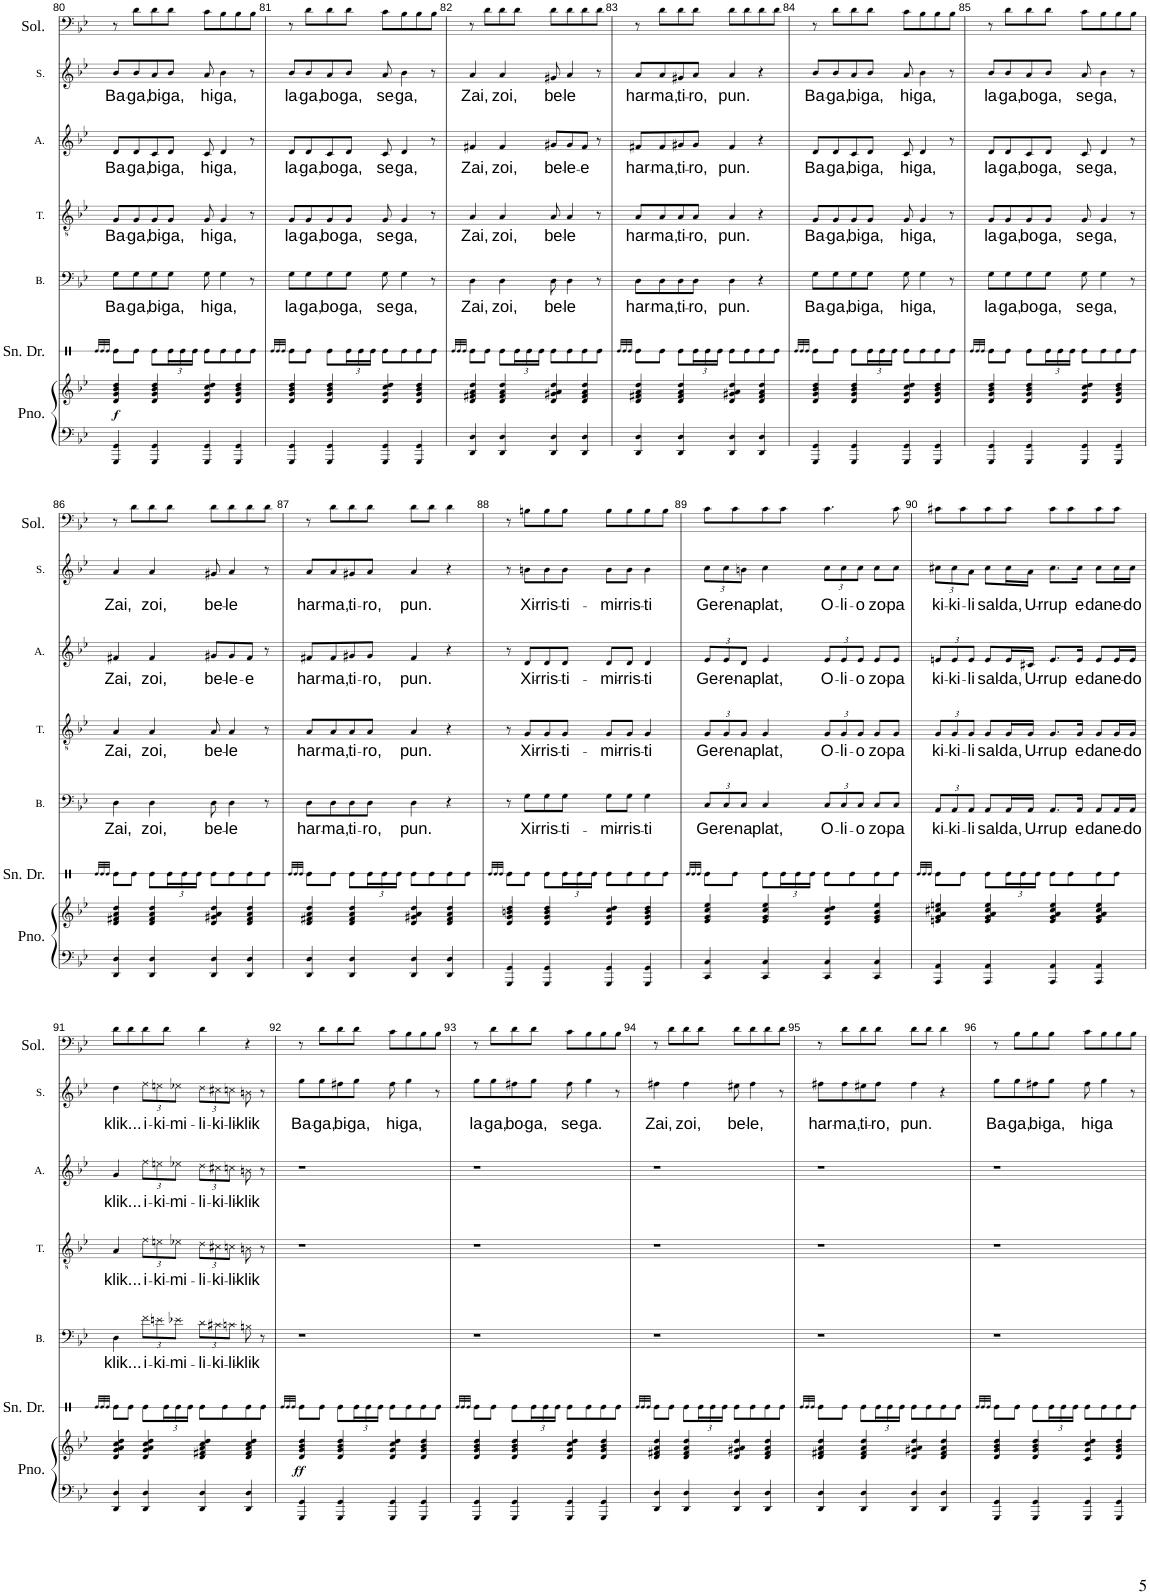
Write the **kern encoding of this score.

**kern	**kern	**dynam	**kern	**kern	**text	**kern	**text	**kern	**text	**kern	**text	**kern
*part7	*part7	*part7	*part6	*part5	*part5	*part4	*part4	*part3	*part3	*part2	*part2	*part1
*staff8	*staff7	*staff7/8	*staff6	*staff5	*staff5	*staff4	*staff4	*staff3	*staff3	*staff2	*staff2	*staff1
*I"Piano	*	*	*I"Snare Drum	*I"Basse	*	*I"Tenor	*	*I"Alto	*	*I"Soprano	*	*I"Solo
*I'Pno.	*	*	*I'Sn. Dr.	*I'B.	*	*I'T.	*	*I'A.	*	*I'S.	*	*I'Sol.
!!LO:PB:g=z
*clefF4	*clefG2	*	*clefX	*clefF4	*	*clefGv2	*	*clefG2	*	*clefG2	*	*clefF4
*k[b-e-]	*k[b-e-]	*	*k[b-e-]	*k[b-e-]	*	*k[b-e-]	*	*k[b-e-]	*	*k[b-e-]	*	*k[b-e-]
*M4/4	*M4/4	*	*M4/4	*M4/4	*	*M4/4	*	*M4/4	*	*M4/4	*	*M4/4
=80	=80	=80	=80	=80	=80	=80	=80	=80	=80	=80	=80	=80
.	.	.	32qRe/LLL	.	.	.	.	.	.	.	.	.
.	.	.	32qRe/	.	.	.	.	.	.	.	.	.
.	.	.	32qRe/JJJ	.	.	.	.	.	.	.	.	.
!	!	!LO:DY:a=2	!	!	!LO:LY:b	!	!LO:LY:b	!	!LO:LY:b	!	!LO:LY:b	!
4GGG/ 4GG/	4d/ 4g/ 4b-/ 4dd/	f	8Re\L	8G\L	Ba-	8G/L	Ba-	8d/L	Ba-	8b-/L	Ba-	8r
!	!	!	!	!	!LO:LY:b	!	!LO:LY:b	!	!LO:LY:b	!	!LO:LY:b	!
.	.	.	8Re\J	8G\	-ga,	8G/	-ga,	8d/	-ga,	8b-/	-ga,	8d\L
!	!	!	!	!	!LO:LY:b	!	!LO:LY:b	!	!LO:LY:b	!	!LO:LY:b	!
4GGG/ 4GG/	4d/ 4g/ 4b-/ 4dd/	.	8Re\L	8G\	bi-	8G/	bi-	8c/	bi-	8a/	bi-	8d\
*	*	*	*Xbrackettup	*	*	*	*	*	*	*	*	*
!	!	!	!	!	!LO:LY:b	!	!LO:LY:b	!	!LO:LY:b	!	!LO:LY:b	!
.	.	.	24Re\L	8G\J	-ga,	8G/J	-ga,	8d/J	-ga,	8b-/J	-ga,	8d\J
.	.	.	24Re\	.	.	.	.	.	.	.	.	.
.	.	.	24Re\JJ	.	.	.	.	.	.	.	.	.
!	!	!	!	!	!LO:LY:b	!	!LO:LY:b	!	!LO:LY:b	!	!LO:LY:b	!
4GGG/ 4GG/	4d/ 4g/ 4cc/ 4dd/	.	8Re\L	8G\	hi-	8G/	hi-	8c/	hi-	8a/	hi-	8c\L
!	!	!	!	!	!LO:LY:b	!	!LO:LY:b	!	!LO:LY:b	!	!LO:LY:b	!
.	.	.	8Re\	4G\	-ga,	4G/	-ga,	4d/	-ga,	4b-\	-ga,	8B-\
4GGG/ 4GG/	4d/ 4g/ 4b-/ 4dd/	.	8Re\	.	.	.	.	.	.	.	.	8B-\
.	.	.	8Re\J	8r	.	8r	.	8r	.	8r	.	8B-\J
=81	=81	=81	=81	=81	=81	=81	=81	=81	=81	=81	=81	=81
.	.	.	32qRe/LLL	.	.	.	.	.	.	.	.	.
.	.	.	32qRe/	.	.	.	.	.	.	.	.	.
.	.	.	32qRe/JJJ	.	.	.	.	.	.	.	.	.
!	!	!	!	!	!LO:LY:b	!	!LO:LY:b	!	!LO:LY:b	!	!LO:LY:b	!
4GGG/ 4GG/	4d/ 4g/ 4b-/ 4dd/	.	8Re\L	8G\L	la-	8G/L	la-	8d/L	la-	8b-/L	la-	8r
!	!	!	!	!	!LO:LY:b	!	!LO:LY:b	!	!LO:LY:b	!	!LO:LY:b	!
.	.	.	8Re\J	8G\	-ga,	8G/	-ga,	8d/	-ga,	8b-/	-ga,	8d\L
!	!	!	!	!	!LO:LY:b	!	!LO:LY:b	!	!LO:LY:b	!	!LO:LY:b	!
4GGG/ 4GG/	4d/ 4g/ 4b-/ 4dd/	.	8Re\L	8G\	bo-	8G/	bo-	8c/	bo-	8a/	bo-	8d\
!	!	!	!	!	!LO:LY:b	!	!LO:LY:b	!	!LO:LY:b	!	!LO:LY:b	!
.	.	.	24Re\L	8G\J	-ga,	8G/J	-ga,	8d/J	-ga,	8b-/J	-ga,	8d\J
.	.	.	24Re\	.	.	.	.	.	.	.	.	.
.	.	.	24Re\JJ	.	.	.	.	.	.	.	.	.
!	!	!	!	!	!LO:LY:b	!	!LO:LY:b	!	!LO:LY:b	!	!LO:LY:b	!
4GGG/ 4GG/	4d/ 4g/ 4cc/ 4dd/	.	8Re\L	8G\	se-	8G/	se-	8c/	se-	8a/	se-	8c\L
!	!	!	!	!	!LO:LY:b	!	!LO:LY:b	!	!LO:LY:b	!	!LO:LY:b	!
.	.	.	8Re\	4G\	-ga,	4G/	-ga,	4d/	-ga,	4b-\	-ga,	8B-\
4GGG/ 4GG/	4d/ 4g/ 4b-/ 4dd/	.	8Re\	.	.	.	.	.	.	.	.	8B-\
.	.	.	8Re\J	8r	.	8r	.	8r	.	8r	.	8B-\J
=82	=82	=82	=82	=82	=82	=82	=82	=82	=82	=82	=82	=82
.	.	.	32qRe/LLL	.	.	.	.	.	.	.	.	.
.	.	.	32qRe/	.	.	.	.	.	.	.	.	.
.	.	.	32qRe/JJJ	.	.	.	.	.	.	.	.	.
!	!	!	!	!	!LO:LY:b	!	!LO:LY:b	!	!LO:LY:b	!	!LO:LY:b	!
4DD/ 4D/	4d/ 4f#X/ 4a/ 4dd/	.	8Re\L	4D\	Zai,	4A/	Zai,	4f#X/	Zai,	4a/	Zai,	8r
.	.	.	8Re\J	.	.	.	.	.	.	.	.	8d\L
!	!	!	!	!	!LO:LY:b	!	!LO:LY:b	!	!LO:LY:b	!	!LO:LY:b	!
4DD/ 4D/	4d/ 4f#/ 4a/ 4dd/	.	8Re\L	4D\	zoi,	4A/	zoi,	4f#/	zoi,	4a/	zoi,	8d\
.	.	.	24Re\L	.	.	.	.	.	.	.	.	8d\J
.	.	.	24Re\	.	.	.	.	.	.	.	.	.
.	.	.	24Re\JJ	.	.	.	.	.	.	.	.	.
!	!	!	!	!	!LO:LY:b	!	!LO:LY:b	!	!LO:LY:b	!	!LO:LY:b	!
4DD/ 4D/	4d/ 4g#X/ 4a/ 4dd/	.	8Re\L	8D\	be-	8A/	be-	8g#X/L	be-	8g#X/	be-	8d\L
!	!	!	!	!	!LO:LY:b	!	!LO:LY:b	!	!LO:LY:b	!	!LO:LY:b	!
.	.	.	8Re\	4D\	-le	4A/	-le	8g#/	-le-	4a/	-le	8d\
!	!	!	!	!	!	!	!	!	!LO:LY:b	!	!	!
4DD/ 4D/	4d/ 4f#/ 4a/ 4dd/	.	8Re\	.	.	.	.	8f#/J	-e	.	.	8d\
.	.	.	8Re\J	8r	.	8r	.	8r	.	8r	.	8d\J
=83	=83	=83	=83	=83	=83	=83	=83	=83	=83	=83	=83	=83
.	.	.	32qRe/LLL	.	.	.	.	.	.	.	.	.
.	.	.	32qRe/	.	.	.	.	.	.	.	.	.
.	.	.	32qRe/JJJ	.	.	.	.	.	.	.	.	.
!	!	!	!	!	!LO:LY:b	!	!LO:LY:b	!	!LO:LY:b	!	!LO:LY:b	!
4DD/ 4D/	4d/ 4f#X/ 4a/ 4dd/	.	8Re\L	8D\L	har-	8A/L	har-	8f#X/L	har-	8a/L	har-	8r
!	!	!	!	!	!LO:LY:b	!	!LO:LY:b	!	!LO:LY:b	!	!LO:LY:b	!
.	.	.	8Re\J	8D\	-ma,	8A/	-ma,	8f#/	-ma,	8a/	-ma,	8d\L
!	!	!	!	!	!LO:LY:b	!	!LO:LY:b	!	!LO:LY:b	!	!LO:LY:b	!
4DD/ 4D/	4d/ 4f#/ 4a/ 4dd/	.	8Re\L	8D\	ti-	8A/	ti-	8g#X/	ti-	8g#X/	ti-	8d\
!	!	!	!	!	!LO:LY:b	!	!LO:LY:b	!	!LO:LY:b	!	!LO:LY:b	!
.	.	.	24Re\L	8D\J	-ro,	8A/J	-ro,	8g#/J	-ro,	8a/J	-ro,	8d\J
.	.	.	24Re\	.	.	.	.	.	.	.	.	.
.	.	.	24Re\JJ	.	.	.	.	.	.	.	.	.
!	!	!	!	!	!LO:LY:b	!	!LO:LY:b	!	!LO:LY:b	!	!LO:LY:b	!
4DD/ 4D/	4d/ 4g#X/ 4a/ 4dd/	.	8Re\L	4D\	pun.	4A/	pun.	4f#/	pun.	4a/	pun.	8d\L
.	.	.	8Re\	.	.	.	.	.	.	.	.	8d\
4DD/ 4D/	4d/ 4f#/ 4a/ 4dd/	.	8Re\	4r	.	4r	.	4r	.	4r	.	8d\
.	.	.	8Re\J	.	.	.	.	.	.	.	.	8d\J
=84	=84	=84	=84	=84	=84	=84	=84	=84	=84	=84	=84	=84
.	.	.	32qRe/LLL	.	.	.	.	.	.	.	.	.
.	.	.	32qRe/	.	.	.	.	.	.	.	.	.
.	.	.	32qRe/JJJ	.	.	.	.	.	.	.	.	.
!	!	!	!	!	!LO:LY:b	!	!LO:LY:b	!	!LO:LY:b	!	!LO:LY:b	!
4GGG/ 4GG/	4d/ 4g/ 4b-/ 4dd/	.	8Re\L	8G\L	Ba-	8G/L	Ba-	8d/L	Ba-	8b-/L	Ba-	8r
!	!	!	!	!	!LO:LY:b	!	!LO:LY:b	!	!LO:LY:b	!	!LO:LY:b	!
.	.	.	8Re\J	8G\	-ga,	8G/	-ga,	8d/	-ga,	8b-/	-ga,	8d\L
!	!	!	!	!	!LO:LY:b	!	!LO:LY:b	!	!LO:LY:b	!	!LO:LY:b	!
4GGG/ 4GG/	4d/ 4g/ 4b-/ 4dd/	.	8Re\L	8G\	bi-	8G/	bi-	8c/	bi-	8a/	bi-	8d\
!	!	!	!	!	!LO:LY:b	!	!LO:LY:b	!	!LO:LY:b	!	!LO:LY:b	!
.	.	.	24Re\L	8G\J	-ga,	8G/J	-ga,	8d/J	-ga,	8b-/J	-ga,	8d\J
.	.	.	24Re\	.	.	.	.	.	.	.	.	.
.	.	.	24Re\JJ	.	.	.	.	.	.	.	.	.
!	!	!	!	!	!LO:LY:b	!	!LO:LY:b	!	!LO:LY:b	!	!LO:LY:b	!
4GGG/ 4GG/	4d/ 4g/ 4cc/ 4dd/	.	8Re\L	8G\	hi-	8G/	hi-	8c/	hi-	8a/	hi-	8c\L
!	!	!	!	!	!LO:LY:b	!	!LO:LY:b	!	!LO:LY:b	!	!LO:LY:b	!
.	.	.	8Re\	4G\	-ga,	4G/	-ga,	4d/	-ga,	4b-\	-ga,	8B-\
4GGG/ 4GG/	4d/ 4g/ 4b-/ 4dd/	.	8Re\	.	.	.	.	.	.	.	.	8B-\
.	.	.	8Re\J	8r	.	8r	.	8r	.	8r	.	8B-\J
=85	=85	=85	=85	=85	=85	=85	=85	=85	=85	=85	=85	=85
.	.	.	32qRe/LLL	.	.	.	.	.	.	.	.	.
.	.	.	32qRe/	.	.	.	.	.	.	.	.	.
.	.	.	32qRe/JJJ	.	.	.	.	.	.	.	.	.
!	!	!	!	!	!LO:LY:b	!	!LO:LY:b	!	!LO:LY:b	!	!LO:LY:b	!
4GGG/ 4GG/	4d/ 4g/ 4b-/ 4dd/	.	8Re\L	8G\L	la-	8G/L	la-	8d/L	la-	8b-/L	la-	8r
!	!	!	!	!	!LO:LY:b	!	!LO:LY:b	!	!LO:LY:b	!	!LO:LY:b	!
.	.	.	8Re\J	8G\	-ga,	8G/	-ga,	8d/	-ga,	8b-/	-ga,	8d\L
!	!	!	!	!	!LO:LY:b	!	!LO:LY:b	!	!LO:LY:b	!	!LO:LY:b	!
4GGG/ 4GG/	4d/ 4g/ 4b-/ 4dd/	.	8Re\L	8G\	bo-	8G/	bo-	8c/	bo-	8a/	bo-	8d\
!	!	!	!	!	!LO:LY:b	!	!LO:LY:b	!	!LO:LY:b	!	!LO:LY:b	!
.	.	.	24Re\L	8G\J	-ga,	8G/J	-ga,	8d/J	-ga,	8b-/J	-ga,	8d\J
.	.	.	24Re\	.	.	.	.	.	.	.	.	.
.	.	.	24Re\JJ	.	.	.	.	.	.	.	.	.
!	!	!	!	!	!LO:LY:b	!	!LO:LY:b	!	!LO:LY:b	!	!LO:LY:b	!
4GGG/ 4GG/	4d/ 4g/ 4cc/ 4dd/	.	8Re\L	8G\	se-	8G/	se-	8c/	se-	8a/	se-	8c\L
!	!	!	!	!	!LO:LY:b	!	!LO:LY:b	!	!LO:LY:b	!	!LO:LY:b	!
.	.	.	8Re\	4G\	-ga,	4G/	-ga,	4d/	-ga,	4b-\	-ga,	8B-\
4GGG/ 4GG/	4d/ 4g/ 4b-/ 4dd/	.	8Re\	.	.	.	.	.	.	.	.	8B-\
.	.	.	8Re\J	8r	.	8r	.	8r	.	8r	.	8B-\J
!!LO:LB:g=z
=86	=86	=86	=86	=86	=86	=86	=86	=86	=86	=86	=86	=86
.	.	.	32qRe/LLL	.	.	.	.	.	.	.	.	.
.	.	.	32qRe/	.	.	.	.	.	.	.	.	.
.	.	.	32qRe/JJJ	.	.	.	.	.	.	.	.	.
!	!	!	!	!	!LO:LY:b	!	!LO:LY:b	!	!LO:LY:b	!	!LO:LY:b	!
4DD/ 4D/	4d/ 4f#X/ 4a/ 4dd/	.	8Re\L	4D\	Zai,	4A/	Zai,	4f#X/	Zai,	4a/	Zai,	8r
.	.	.	8Re\J	.	.	.	.	.	.	.	.	8d\L
!	!	!	!	!	!LO:LY:b	!	!LO:LY:b	!	!LO:LY:b	!	!LO:LY:b	!
4DD/ 4D/	4d/ 4f#/ 4a/ 4dd/	.	8Re\L	4D\	zoi,	4A/	zoi,	4f#/	zoi,	4a/	zoi,	8d\
.	.	.	24Re\L	.	.	.	.	.	.	.	.	8d\J
.	.	.	24Re\	.	.	.	.	.	.	.	.	.
.	.	.	24Re\JJ	.	.	.	.	.	.	.	.	.
!	!	!	!	!	!LO:LY:b	!	!LO:LY:b	!	!LO:LY:b	!	!LO:LY:b	!
4DD/ 4D/	4d/ 4g#X/ 4a/ 4dd/	.	8Re\L	8D\	be-	8A/	be-	8g#X/L	be-	8g#X/	be-	8d\L
!	!	!	!	!	!LO:LY:b	!	!LO:LY:b	!	!LO:LY:b	!	!LO:LY:b	!
.	.	.	8Re\	4D\	-le	4A/	-le	8g#/	-le-	4a/	-le	8d\
!	!	!	!	!	!	!	!	!	!LO:LY:b	!	!	!
4DD/ 4D/	4d/ 4f#/ 4a/ 4dd/	.	8Re\	.	.	.	.	8f#/J	-e	.	.	8d\
.	.	.	8Re\J	8r	.	8r	.	8r	.	8r	.	8d\J
=87	=87	=87	=87	=87	=87	=87	=87	=87	=87	=87	=87	=87
.	.	.	32qRe/LLL	.	.	.	.	.	.	.	.	.
.	.	.	32qRe/	.	.	.	.	.	.	.	.	.
.	.	.	32qRe/JJJ	.	.	.	.	.	.	.	.	.
!	!	!	!	!	!LO:LY:b	!	!LO:LY:b	!	!LO:LY:b	!	!LO:LY:b	!
4DD/ 4D/	4d/ 4f#X/ 4a/ 4dd/	.	8Re\L	8D\L	har-	8A/L	har-	8f#X/L	har-	8a/L	har-	8r
!	!	!	!	!	!LO:LY:b	!	!LO:LY:b	!	!LO:LY:b	!	!LO:LY:b	!
.	.	.	8Re\J	8D\	-ma,	8A/	-ma,	8f#/	-ma,	8a/	-ma,	8d\L
!	!	!	!	!	!LO:LY:b	!	!LO:LY:b	!	!LO:LY:b	!	!LO:LY:b	!
4DD/ 4D/	4d/ 4f#/ 4a/ 4dd/	.	8Re\L	8D\	ti-	8A/	ti-	8g#X/	ti-	8g#X/	ti-	8d\
!	!	!	!	!	!LO:LY:b	!	!LO:LY:b	!	!LO:LY:b	!	!LO:LY:b	!
.	.	.	24Re\L	8D\J	-ro,	8A/J	-ro,	8g#/J	-ro,	8a/J	-ro,	8d\J
.	.	.	24Re\	.	.	.	.	.	.	.	.	.
.	.	.	24Re\JJ	.	.	.	.	.	.	.	.	.
!	!	!	!	!	!LO:LY:b	!	!LO:LY:b	!	!LO:LY:b	!	!LO:LY:b	!
4DD/ 4D/	4d/ 4g#X/ 4a/ 4dd/	.	8Re\L	4D\	pun.	4A/	pun.	4f#/	pun.	4a/	pun.	8d\L
.	.	.	8Re\	.	.	.	.	.	.	.	.	8d\J
4DD/ 4D/	4d/ 4f#/ 4a/ 4dd/	.	8Re\	4r	.	4r	.	4r	.	4r	.	4d\
.	.	.	8Re\J	.	.	.	.	.	.	.	.	.
=88	=88	=88	=88	=88	=88	=88	=88	=88	=88	=88	=88	=88
.	.	.	32qRe/LLL	.	.	.	.	.	.	.	.	.
.	.	.	32qRe/	.	.	.	.	.	.	.	.	.
.	.	.	32qRe/JJJ	.	.	.	.	.	.	.	.	.
4GGG/ 4GG/	4d/ 4g/ 4bn/ 4dd/	.	8Re\L	8r	.	8r	.	8r	.	8r	.	8r
!	!	!	!	!	!LO:LY:b	!	!LO:LY:b	!	!LO:LY:b	!	!LO:LY:b	!
.	.	.	8Re\J	8G\L	Xi-	8G/L	Xi-	8d/L	Xi-	8bn\L	Xi-	8Bn\L
!	!	!	!	!	!LO:LY:b	!	!LO:LY:b	!	!LO:LY:b	!	!LO:LY:b	!
4GGG/ 4GG/	4d/ 4g/ 4b/ 4dd/	.	8Re\L	8G\	-rris-	8G/	-rris-	8d/	-rris-	8b\	-rris-	8B\
!	!	!	!	!	!LO:LY:b	!	!LO:LY:b	!	!LO:LY:b	!	!LO:LY:b	!
.	.	.	24Re\L	8G\J	-ti-	8G/J	-ti-	8d/J	-ti-	8b\J	-ti-	8B\J
.	.	.	24Re\	.	.	.	.	.	.	.	.	.
.	.	.	24Re\JJ	.	.	.	.	.	.	.	.	.
!	!	!	!	!	!LO:LY:b	!	!LO:LY:b	!	!LO:LY:b	!	!LO:LY:b	!
4GGG/ 4GG/	4d/ 4g/ 4cc/ 4dd/	.	8Re\L	8G\L	-mi-	8G/L	-mi-	8d/L	-mi-	8b\L	-mi-	8B\L
!	!	!	!	!	!LO:LY:b	!	!LO:LY:b	!	!LO:LY:b	!	!LO:LY:b	!
.	.	.	8Re\	8G\J	-rris-	8G/J	-rris-	8d/J	-rris-	8b\J	-rris-	8B\
!	!	!	!	!	!LO:LY:b	!	!LO:LY:b	!	!LO:LY:b	!	!LO:LY:b	!
4GGG/ 4GG/	4d/ 4g/ 4b/ 4dd/	.	8Re\	4G\	-ti	4G/	-ti	4d/	-ti	4b\	-ti	8B\
.	.	.	8Re\J	.	.	.	.	.	.	.	.	8B\J
=89	=89	=89	=89	=89	=89	=89	=89	=89	=89	=89	=89	=89
.	.	.	32qRe/LLL	.	.	.	.	.	.	.	.	.
.	.	.	32qRe/	.	.	.	.	.	.	.	.	.
.	.	.	32qRe/JJJ	.	.	.	.	.	.	.	.	.
*	*	*	*	*Xbrackettup	*	*	*	*	*	*	*	*
!	!	!	!	!	!LO:LY:b	!	!	!	!	!	!	!
*	*	*	*	*	*	*Xbrackettup	*	*	*	*	*	*
!	!	!	!	!	!	!	!LO:LY:b	!	!	!	!	!
*	*	*	*	*	*	*	*	*Xbrackettup	*	*	*	*
!	!	!	!	!	!	!	!	!	!LO:LY:b	!	!	!
*	*	*	*	*	*	*	*	*	*	*Xbrackettup	*	*
!	!	!	!	!	!	!	!	!	!	!	!LO:LY:b	!
4CC/ 4C/	4e-/ 4g/ 4cc/ 4ee-/	.	8Re\L	12C/L	Ge-	12G/L	Ge-	12e-/L	Ge-	12cc\L	Ge-	8c\L
!	!	!	!	!	!LO:LY:b	!	!LO:LY:b	!	!LO:LY:b	!	!LO:LY:b	!
.	.	.	.	12C/	-re-	12G/	-re-	12e-/	-re-	12cc\	-re-	.
.	.	.	8Re\J	.	.	.	.	.	.	.	.	8c\
!	!	!	!	!	!LO:LY:b	!	!LO:LY:b	!	!LO:LY:b	!	!LO:LY:b	!
.	.	.	.	12C/J	-na	12G/J	-na	12d/J	-na	12bn\J	-na	.
!	!	!	!	!	!LO:LY:b	!	!LO:LY:b	!	!LO:LY:b	!	!LO:LY:b	!
4CC/ 4C/	4e-/ 4g/ 4cc/ 4ee-/	.	8Re\L	4C/	plat,	4G/	plat,	4e-/	plat,	4cc\	plat,	8c\
.	.	.	24Re\L	.	.	.	.	.	.	.	.	8c\J
.	.	.	24Re\	.	.	.	.	.	.	.	.	.
.	.	.	24Re\JJ	.	.	.	.	.	.	.	.	.
!	!	!	!	!	!LO:LY:b	!	!LO:LY:b	!	!LO:LY:b	!	!LO:LY:b	!
4CC/ 4C/	4d/ 4g/ 4cc/ 4dd/	.	8Re\L	12C/L	O-	12G/L	O-	12e-/L	O-	12cc\L	O-	4.c\
!	!	!	!	!	!LO:LY:b	!	!LO:LY:b	!	!LO:LY:b	!	!LO:LY:b	!
.	.	.	.	12C/	-li-	12G/	-li-	12e-/	-li-	12cc\	-li-	.
.	.	.	8Re\	.	.	.	.	.	.	.	.	.
!	!	!	!	!	!LO:LY:b	!	!LO:LY:b	!	!LO:LY:b	!	!LO:LY:b	!
.	.	.	.	12C/J	-o	12G/J	-o	12e-/J	-o	12cc\J	-o	.
!	!	!	!	!	!LO:LY:b	!	!LO:LY:b	!	!LO:LY:b	!	!LO:LY:b	!
4CC/ 4C/	4e-/ 4g/ 4b-/ 4ee-/	.	8Re\	8C/L	zo-	8G/L	zo-	8e-/L	zo-	8cc\L	zo-	.
!	!	!	!	!	!LO:LY:b	!	!LO:LY:b	!	!LO:LY:b	!	!LO:LY:b	!
.	.	.	8Re\J	8C/J	-pa	8G/J	-pa	8e-/J	-pa	8cc\J	-pa	8c\
=90	=90	=90	=90	=90	=90	=90	=90	=90	=90	=90	=90	=90
.	.	.	32qRe/LLL	.	.	.	.	.	.	.	.	.
.	.	.	32qRe/	.	.	.	.	.	.	.	.	.
.	.	.	32qRe/JJJ	.	.	.	.	.	.	.	.	.
!	!	!	!	!	!LO:LY:b	!	!LO:LY:b	!	!LO:LY:b	!	!LO:LY:b	!
4AAA/ 4AA/	4en/ 4g/ 4a/ 4cc#X/ 4een/	.	8Re\L	12AA/L	-ki-	12G/L	-ki-	12en/L	-ki-	12cc#X\L	-ki-	8c#X\L
!	!	!	!	!	!LO:LY:b	!	!LO:LY:b	!	!LO:LY:b	!	!LO:LY:b	!
.	.	.	.	12AA/	-ki-	12G/	-ki-	12e/	-ki-	12cc#\	-ki-	.
.	.	.	8Re\J	.	.	.	.	.	.	.	.	8c#\
!	!	!	!	!	!LO:LY:b	!	!LO:LY:b	!	!LO:LY:b	!	!LO:LY:b	!
.	.	.	.	12AA/J	-li	12G/J	-li	12e/J	-li	12a\J	-li	.
!	!	!	!	!	!LO:LY:b	!	!LO:LY:b	!	!LO:LY:b	!	!LO:LY:b	!
4AAA/ 4AA/	4e/ 4g/ 4a/ 4cc#/ 4ee/	.	8Re\L	8AA/L	sal-	8G/L	sal-	8e/L	sal-	8cc#\L	sal-	8c#\
!	!	!	!	!	!LO:LY:b	!	!LO:LY:b	!	!LO:LY:b	!	!LO:LY:b	!
.	.	.	24Re\L	16AA/L	-da,	16G/L	-da,	16e/L	-da,	16cc#\L	-da,	8c#\J
.	.	.	24Re\	.	.	.	.	.	.	.	.	.
!	!	!	!	!	!LO:LY:b	!	!LO:LY:b	!	!LO:LY:b	!	!LO:LY:b	!
.	.	.	.	16AA/JJ	U-	16G/JJ	U-	16c#X/JJ	U-	16a\JJ	U-	.
.	.	.	24Re\JJ	.	.	.	.	.	.	.	.	.
!	!	!	!	!	!LO:LY:b	!	!LO:LY:b	!	!LO:LY:b	!	!LO:LY:b	!
4AAA/ 4AA/	4e/ 4g/ 4a/ 4cc#/ 4ee/	.	8Re\L	8.AA/L	-rrup	8.G/L	-rrup	8.e/L	-rrup	8.cc#\L	-rrup	8c#\L
.	.	.	8Re\	.	.	.	.	.	.	.	.	8c#\
!	!	!	!	!	!LO:LY:b	!	!LO:LY:b	!	!LO:LY:b	!	!LO:LY:b	!
.	.	.	.	16AA/Jk	e-	16G/Jk	e-	16e/Jk	e-	16cc#\Jk	e-	.
!	!	!	!	!	!LO:LY:b	!	!LO:LY:b	!	!LO:LY:b	!	!LO:LY:b	!
4AAA/ 4AA/	4e/ 4g/ 4a/ 4cc#/ 4ee/	.	8Re\	8AA/L	-dan	8G/L	-dan	8e/L	-dan	8cc#\L	-dan	8c#\
!	!	!	!	!	!LO:LY:b	!	!LO:LY:b	!	!LO:LY:b	!	!LO:LY:b	!
.	.	.	8Re\J	16AA/L	e-	16G/L	e-	16e/L	e-	16cc#\L	e-	8c#\J
!	!	!	!	!	!LO:LY:b	!	!LO:LY:b	!	!LO:LY:b	!	!LO:LY:b	!
.	.	.	.	16AA/JJ	-do	16G/JJ	-do	16e/JJ	-do	16cc#\JJ	-do	.
!!LO:LB:g=z
=91	=91	=91	=91	=91	=91	=91	=91	=91	=91	=91	=91	=91
.	.	.	32qRe/LLL	.	.	.	.	.	.	.	.	.
.	.	.	32qRe/	.	.	.	.	.	.	.	.	.
.	.	.	32qRe/JJJ	.	.	.	.	.	.	.	.	.
!	!	!	!	!	!LO:LY:b	!	!LO:LY:b	!	!LO:LY:b	!	!LO:LY:b	!
4DD/ 4D/	4d/ 4g/ 4a/ 4cc/ 4dd/	.	8Re\L	4D\	klik...	4A/	klik...	4g/	klik...	4dd\	klik...	8d\L
.	.	.	8Re\J	.	.	.	.	.	.	.	.	8d\
!	!	!	!	!	!LO:LY:b	!	!LO:LY:b	!	!LO:LY:b	!	!LO:LY:b	!
4DD/ 4D/	4d/ 4g/ 4a/ 4cc/ 4dd/	.	8Re\L	12f\L	i-	12f\L	i-	12ff\L	i-	12ff\L	i-	8d\
!	!	!	!	!	!LO:LY:b	!	!LO:LY:b	!	!LO:LY:b	!	!LO:LY:b	!
.	.	.	.	12en\	-ki-	12en\	-ki-	12een\	-ki-	12een\	-ki-	.
.	.	.	24Re\L	.	.	.	.	.	.	.	.	8d\J
!	!	!	!	!	!LO:LY:b	!	!LO:LY:b	!	!LO:LY:b	!	!LO:LY:b	!
.	.	.	24Re\	12e-X\J	-mi-	12e-X\J	-mi-	12ee-X\J	-mi-	12ee-X\J	-mi-	.
.	.	.	24Re\JJ	.	.	.	.	.	.	.	.	.
!	!	!	!	!	!LO:LY:b	!	!LO:LY:b	!	!LO:LY:b	!	!LO:LY:b	!
4DD/ 4D/	4d/ 4f#X/ 4a/ 4cc/ 4dd/	.	8Re\L	12d\L	-li-	12d\L	-li-	12dd\L	-li-	12dd\L	-li-	4d\
!	!	!	!	!	!LO:LY:b	!	!LO:LY:b	!	!LO:LY:b	!	!LO:LY:b	!
.	.	.	.	12c#X\	-ki-	12c#X\	-ki-	12cc#X\	-ki-	12cc#X\	-ki-	.
.	.	.	8Re\	.	.	.	.	.	.	.	.	.
!	!	!	!	!	!LO:LY:b	!	!LO:LY:b	!	!LO:LY:b	!	!LO:LY:b	!
.	.	.	.	12cn\J	-li-	12cn\J	-li-	12ccn\J	-li-	12ccn\J	-li-	.
!	!	!	!	!	!LO:LY:b	!	!LO:LY:b	!	!LO:LY:b	!	!LO:LY:b	!
4DD/ 4D/	4d/ 4f#/ 4a/ 4cc/ 4dd/	.	8Re\	8Bn\	-klik	8Bn\	-klik	8bn\	-klik	8bn\	-klik	4r
.	.	.	8Re\J	8r	.	8r	.	8r	.	8r	.	.
=92	=92	=92	=92	=92	=92	=92	=92	=92	=92	=92	=92	=92
.	.	.	32qRe/LLL	.	.	.	.	.	.	.	.	.
.	.	.	32qRe/	.	.	.	.	.	.	.	.	.
.	.	.	32qRe/JJJ	.	.	.	.	.	.	.	.	.
!	!	!LO:DY:a=2	!	!	!	!	!	!	!	!	!LO:LY:b	!
4GGG/ 4GG/	4d/ 4g/ 4b-/ 4dd/	ff	8Re\L	1r	.	1r	.	1r	.	8gg\L	Ba-	8r
!	!	!	!	!	!	!	!	!	!	!	!LO:LY:b	!
.	.	.	8Re\J	.	.	.	.	.	.	8gg\	-ga,	8d\L
!	!	!	!	!	!	!	!	!	!	!	!LO:LY:b	!
4GGG/ 4GG/	4d/ 4g/ 4b-/ 4dd/	.	8Re\L	.	.	.	.	.	.	8ff#X\	bi-	8d\
!	!	!	!	!	!	!	!	!	!	!	!LO:LY:b	!
.	.	.	24Re\L	.	.	.	.	.	.	8gg\J	-ga,	8d\J
.	.	.	24Re\	.	.	.	.	.	.	.	.	.
.	.	.	24Re\JJ	.	.	.	.	.	.	.	.	.
!	!	!	!	!	!	!	!	!	!	!	!LO:LY:b	!
4GGG/ 4GG/	4d/ 4g/ 4cc/ 4dd/	.	8Re\L	.	.	.	.	.	.	8ff#\	hi-	8c\L
!	!	!	!	!	!	!	!	!	!	!	!LO:LY:b	!
.	.	.	8Re\	.	.	.	.	.	.	4gg\	-ga,	8B-\
4GGG/ 4GG/	4d/ 4g/ 4b-/ 4dd/	.	8Re\	.	.	.	.	.	.	.	.	8B-\
.	.	.	8Re\J	.	.	.	.	.	.	8r	.	8B-\J
=93	=93	=93	=93	=93	=93	=93	=93	=93	=93	=93	=93	=93
.	.	.	32qRe/LLL	.	.	.	.	.	.	.	.	.
.	.	.	32qRe/	.	.	.	.	.	.	.	.	.
.	.	.	32qRe/JJJ	.	.	.	.	.	.	.	.	.
!	!	!	!	!	!	!	!	!	!	!	!LO:LY:b	!
4GGG/ 4GG/	4d/ 4g/ 4b-/ 4dd/	.	8Re\L	1r	.	1r	.	1r	.	8gg\L	la-	8r
!	!	!	!	!	!	!	!	!	!	!	!LO:LY:b	!
.	.	.	8Re\J	.	.	.	.	.	.	8gg\	-ga,	8d\L
!	!	!	!	!	!	!	!	!	!	!	!LO:LY:b	!
4GGG/ 4GG/	4d/ 4g/ 4b-/ 4dd/	.	8Re\L	.	.	.	.	.	.	8ff#X\	bo-	8d\
!	!	!	!	!	!	!	!	!	!	!	!LO:LY:b	!
.	.	.	24Re\L	.	.	.	.	.	.	8gg\J	-ga,	8d\J
.	.	.	24Re\	.	.	.	.	.	.	.	.	.
.	.	.	24Re\JJ	.	.	.	.	.	.	.	.	.
!	!	!	!	!	!	!	!	!	!	!	!LO:LY:b	!
4GGG/ 4GG/	4d/ 4g/ 4cc/ 4dd/	.	8Re\L	.	.	.	.	.	.	8ff#\	se-	8c\L
!	!	!	!	!	!	!	!	!	!	!	!LO:LY:b	!
.	.	.	8Re\	.	.	.	.	.	.	4gg\	-ga.	8B-\
4GGG/ 4GG/	4d/ 4g/ 4b-/ 4dd/	.	8Re\	.	.	.	.	.	.	.	.	8B-\
.	.	.	8Re\J	.	.	.	.	.	.	8r	.	8B-\J
=94	=94	=94	=94	=94	=94	=94	=94	=94	=94	=94	=94	=94
.	.	.	32qRe/LLL	.	.	.	.	.	.	.	.	.
.	.	.	32qRe/	.	.	.	.	.	.	.	.	.
.	.	.	32qRe/JJJ	.	.	.	.	.	.	.	.	.
!	!	!	!	!	!	!	!	!	!	!	!LO:LY:b	!
4DD/ 4D/	4d/ 4f#X/ 4a/ 4dd/	.	8Re\L	1r	.	1r	.	1r	.	4ff#X\	Zai,	8r
.	.	.	8Re\J	.	.	.	.	.	.	.	.	8d\L
!	!	!	!	!	!	!	!	!	!	!	!LO:LY:b	!
4DD/ 4D/	4d/ 4f#/ 4a/ 4dd/	.	8Re\L	.	.	.	.	.	.	4ff#\	zoi,	8d\
.	.	.	24Re\L	.	.	.	.	.	.	.	.	8d\J
.	.	.	24Re\	.	.	.	.	.	.	.	.	.
.	.	.	24Re\JJ	.	.	.	.	.	.	.	.	.
!	!	!	!	!	!	!	!	!	!	!	!LO:LY:b	!
4DD/ 4D/	4d/ 4g#X/ 4a/ 4dd/	.	8Re\L	.	.	.	.	.	.	8ee#X\	be-	8d\L
!	!	!	!	!	!	!	!	!	!	!	!LO:LY:b	!
.	.	.	8Re\	.	.	.	.	.	.	4ff#\	-le,	8d\
4DD/ 4D/	4d/ 4f#/ 4a/ 4dd/	.	8Re\	.	.	.	.	.	.	.	.	8d\
.	.	.	8Re\J	.	.	.	.	.	.	8r	.	8d\J
=95	=95	=95	=95	=95	=95	=95	=95	=95	=95	=95	=95	=95
.	.	.	32qRe/LLL	.	.	.	.	.	.	.	.	.
.	.	.	32qRe/	.	.	.	.	.	.	.	.	.
.	.	.	32qRe/JJJ	.	.	.	.	.	.	.	.	.
!	!	!	!	!	!	!	!	!	!	!	!LO:LY:b	!
4DD/ 4D/	4d/ 4f#X/ 4a/ 4dd/	.	8Re\L	1r	.	1r	.	1r	.	8ff#X\L	har-	8r
!	!	!	!	!	!	!	!	!	!	!	!LO:LY:b	!
.	.	.	8Re\J	.	.	.	.	.	.	8ff#\	-ma,	8d\L
!	!	!	!	!	!	!	!	!	!	!	!LO:LY:b	!
4DD/ 4D/	4d/ 4f#/ 4a/ 4dd/	.	8Re\L	.	.	.	.	.	.	8ee#X\	ti-	8d\
!	!	!	!	!	!	!	!	!	!	!	!LO:LY:b	!
.	.	.	24Re\L	.	.	.	.	.	.	8ff#\J	-ro,	8d\J
.	.	.	24Re\	.	.	.	.	.	.	.	.	.
.	.	.	24Re\JJ	.	.	.	.	.	.	.	.	.
!	!	!	!	!	!	!	!	!	!	!	!LO:LY:b	!
4DD/ 4D/	4d/ 4g#X/ 4a/ 4dd/	.	8Re\L	.	.	.	.	.	.	4ff#\	pun.	8d\L
.	.	.	8Re\	.	.	.	.	.	.	.	.	8d\J
4DD/ 4D/	4d/ 4f#/ 4a/ 4dd/	.	8Re\	.	.	.	.	.	.	4r	.	4d\
.	.	.	8Re\J	.	.	.	.	.	.	.	.	.
=96	=96	=96	=96	=96	=96	=96	=96	=96	=96	=96	=96	=96
.	.	.	32qRe/LLL	.	.	.	.	.	.	.	.	.
.	.	.	32qRe/	.	.	.	.	.	.	.	.	.
.	.	.	32qRe/JJJ	.	.	.	.	.	.	.	.	.
!	!	!	!	!	!	!	!	!	!	!	!LO:LY:b	!
4GGG/ 4GG/	4d/ 4g/ 4b-/ 4dd/	.	8Re\L	1r	.	1r	.	1r	.	8gg\L	Ba-	8r
!	!	!	!	!	!	!	!	!	!	!	!LO:LY:b	!
.	.	.	8Re\J	.	.	.	.	.	.	8gg\	-ga,	8B-\L
!	!	!	!	!	!	!	!	!	!	!	!LO:LY:b	!
4GGG/ 4GG/	4d/ 4g/ 4b-/ 4dd/	.	8Re\L	.	.	.	.	.	.	8ff#X\	bi-	8B-\
!	!	!	!	!	!	!	!	!	!	!	!LO:LY:b	!
.	.	.	24Re\L	.	.	.	.	.	.	8gg\J	-ga,	8B-\J
.	.	.	24Re\	.	.	.	.	.	.	.	.	.
.	.	.	24Re\JJ	.	.	.	.	.	.	.	.	.
!	!	!	!	!	!	!	!	!	!	!	!LO:LY:b	!
4GGG/ 4GG/	4c/ 4g/ 4cc/ 4dd/	.	8Re\L	.	.	.	.	.	.	8ff#\	hi-	8c\L
!	!	!	!	!	!	!	!	!	!	!	!LO:LY:b	!
.	.	.	8Re\	.	.	.	.	.	.	4gg\	-ga	8B-\
4GGG/ 4GG/	4d/ 4g/ 4b-/ 4dd/	.	8Re\	.	.	.	.	.	.	.	.	8B-\
.	.	.	8Re\J	.	.	.	.	.	.	8r	.	8B-\J
=	=	=	=	=	=	=	=	=	=	=	=	=
*-	*-	*-	*-	*-	*-	*-	*-	*-	*-	*-	*-	*-
